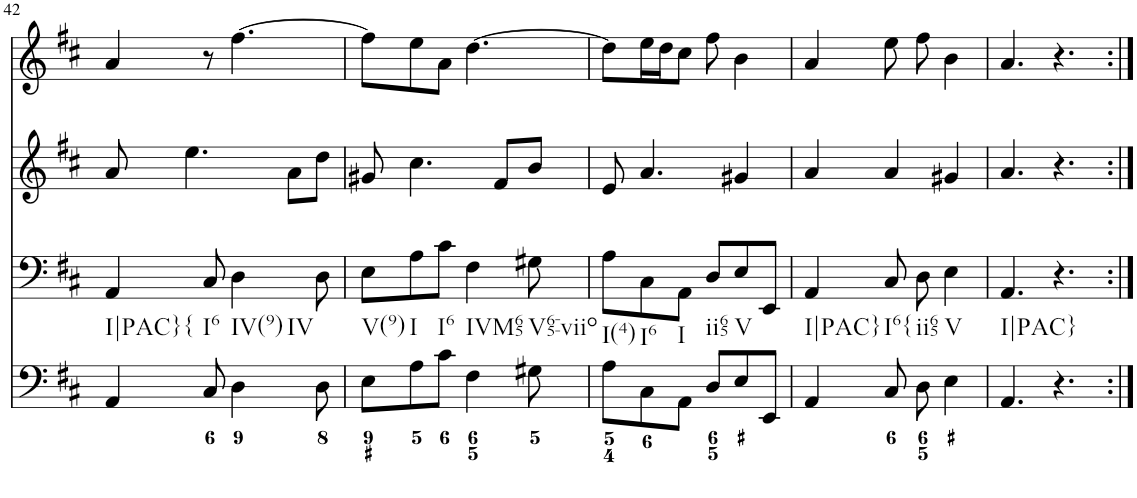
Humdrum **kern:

**kern	**kern	**kern	**kern
*part4	*part3	*part2	*part1
*staff4	*staff3	*staff2	*staff1
*I"Piano	*I"Piano	*I"Piano	*I"Piano
*I'Pno	*I'Pno	*I'Pno	*I'Pno
!!LO:PB:g=z
*clefF4	*clefF4	*clefG2	*clefG2
*k[f#c#]	*k[f#c#]	*k[f#c#]	*k[f#c#]
*D:	*D:	*D:	*D:
*M6/8	*M6/8	*M6/8	*M6/8
=42	=42	=42	=42
!	!LO:TX:b:t=I|PAC}	!	!
!	!LO:TX:b:t={	!	!
4AA/	4AA/	8a/	4a/
.	.	4.ee\	.
!	!LO:TX:b:t=I6	!	!
8C#/	8C#/	.	8r
!	!LO:TX:b:t=IV(9)	!	!
!	!LO:TX:b:t=IV	!	!
4D\	4D\	.	[4.ff#\
.	.	8a\L	.
8D\	8D\	8dd\J	.
=43	=43	=43	=43
!	!LO:TX:b:t=V(9)	!	!
8E\L	8E\L	8g#X/	8ff#\L]
!	!LO:TX:b:t=I	!	!
8A\	8A\	4.cc#\	8ee\
!	!LO:TX:b:t=I6	!	!
8c#\J	8c#\J	.	8a\J
!	!LO:TX:b:t=IVM65	!	!
4F#\	4F#\	.	[4.dd\
.	.	8f#/L	.
!	!LO:TX:b:t=V65-viio	!	!
8G#X\	8G#X\	8b/J	.
=44	=44	=44	=44
!	!LO:TX:b:t=I(4)	!	!
8A\L	8A\L	8e/	8dd\L]
!	!LO:TX:b:t=I6	!	!
8C#\	8C#\	4.a/	16ee\L
.	.	.	16dd\J
!	!LO:TX:b:t=I	!	!
8AA\J	8AA\J	.	8cc#\J
!	!LO:TX:b:t=ii65	!	!
8D/L	8D/L	.	8ff#\
!	!LO:TX:b:t=V	!	!
8E/	8E/	4g#X/	4b\
8EE/J	8EE/J	.	.
=45	=45	=45	=45
!	!LO:TX:b:t=I|PAC}	!	!
4AA/	4AA/	4a/	4a/
!	!LO:TX:b:t=I6{	!	!
8C#/	8C#/	4a/	8ee\
!	!LO:TX:b:t=ii65	!	!
8D\	8D\	.	8ff#\
!	!LO:TX:b:t=V	!	!
4E\	4E\	4g#X/	4b\
=46	=46	=46	=46
!	!LO:TX:b:t=I|PAC}	!	!
4.AA/	4.AA/	4.a/	4.a/
4.r	4.r	4.r	4.r
=:|!	=:|!	=:|!	=:|!
*-	*-	*-	*-
